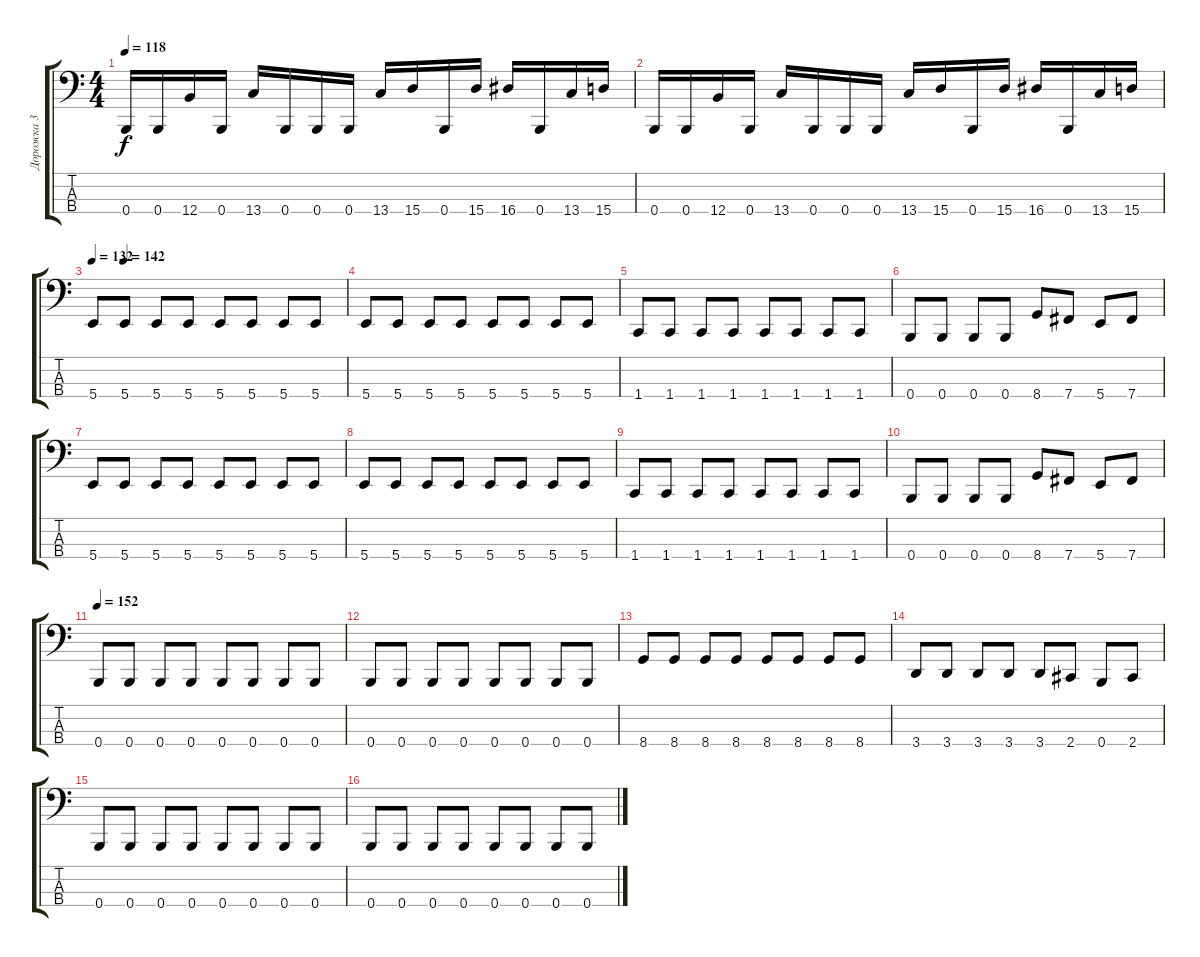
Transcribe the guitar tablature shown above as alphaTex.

\track ("Дорожка 3" "Дорожка 3") {instrument electricbasspick}
\staff {score tabs}
\tuning (E2 B1 Gb1 B0) {hide}
\ts (4 4)
\tempo 118
\clef f4
\ks c
0.4.16{dy f} 0.4.16 12.4.16 0.4.16 13.4.16 0.4.16 0.4.16 0.4.16 13.4.16 15.4.16 0.4.16 15.4.16 16.4.16 0.4.16 13.4.16 15.4.16 |
0.4.16 0.4.16 12.4.16 0.4.16 13.4.16 0.4.16 0.4.16 0.4.16 13.4.16 15.4.16 0.4.16 15.4.16 16.4.16 0.4.16 13.4.16 15.4.16 |
\tempo 132
\tempo (142 0.125)
5.4.8 5.4.8 5.4.8 5.4.8 5.4.8 5.4.8 5.4.8 5.4.8 |
5.4.8 5.4.8 5.4.8 5.4.8 5.4.8 5.4.8 5.4.8 5.4.8 |
1.4.8 1.4.8 1.4.8 1.4.8 1.4.8 1.4.8 1.4.8 1.4.8 |
0.4.8 0.4.8 0.4.8 0.4.8 8.4.8 7.4.8 5.4.8 7.4.8 |
5.4.8 5.4.8 5.4.8 5.4.8 5.4.8 5.4.8 5.4.8 5.4.8 |
5.4.8 5.4.8 5.4.8 5.4.8 5.4.8 5.4.8 5.4.8 5.4.8 |
1.4.8 1.4.8 1.4.8 1.4.8 1.4.8 1.4.8 1.4.8 1.4.8 |
0.4.8 0.4.8 0.4.8 0.4.8 8.4.8 7.4.8 5.4.8 7.4.8 |
\tempo 152
0.4.8 0.4.8 0.4.8 0.4.8 0.4.8 0.4.8 0.4.8 0.4.8 |
0.4.8 0.4.8 0.4.8 0.4.8 0.4.8 0.4.8 0.4.8 0.4.8 |
8.4.8 8.4.8 8.4.8 8.4.8 8.4.8 8.4.8 8.4.8 8.4.8 |
3.4.8 3.4.8 3.4.8 3.4.8 3.4.8 2.4.8 0.4.8 2.4.8 |
0.4.8 0.4.8 0.4.8 0.4.8 0.4.8 0.4.8 0.4.8 0.4.8 |
0.4.8 0.4.8 0.4.8 0.4.8 0.4.8 0.4.8 0.4.8 0.4.8
